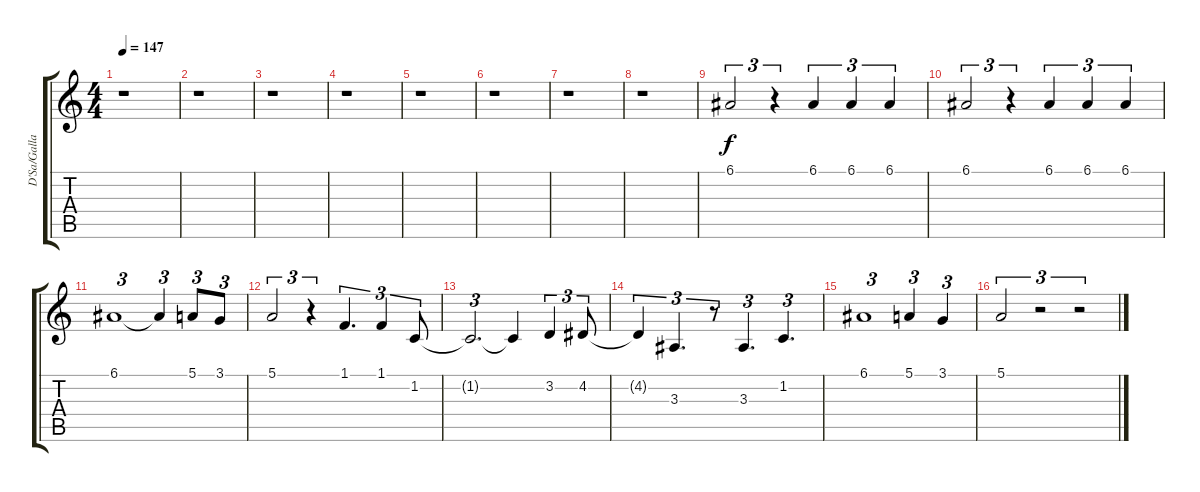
\track ("D'Sa/Gallant (Vocals)" "D'Sa/Galla") {instrument lead1square}
\staff {score tabs}
\tuning (E4 B3 G3 D3 A2 D2) {hide}
\ts (4 4)
\tempo 147
\clef g2
\ks c
r.1{dy f} |
r.1 |
r.1 |
r.1 |
r.1 |
r.1 |
r.1 |
r.1 |
6.1.2{tu (3 2)} r.4{tu (3 2)} 6.1.4{tu (3 2)} 6.1.4{tu (3 2)} 6.1.4{tu (3 2)} |
6.1.2{tu (3 2)} r.4{tu (3 2)} 6.1.4{tu (3 2)} 6.1.4{tu (3 2)} 6.1.4{tu (3 2)} |
6.1.1{tu (3 2)} 6.1{t}.4{tu (3 2)} 5.1.8{tu (3 2)} 3.1.8{tu (3 2)} |
5.1.2{tu (3 2)} r.4{tu (3 2)} 1.1.4{d tu (3 2)} 1.1.4{tu (3 2)} 1.2.8{tu (3 2)} |
1.2{t}.2{d tu (3 2)} 1.2{t}.4 3.2.4{tu (3 2)} 4.2.8{tu (3 2)} |
4.2{t}.4{tu (3 2)} 3.3.4{d tu (3 2)} r.8{tu (3 2)} 3.3.4{d tu (3 2)} 1.2.4{d tu (3 2)} |
6.1.1{tu (3 2)} 5.1.4{tu (3 2)} 3.1.4{tu (3 2)} |
5.1.2{tu (3 2)} r.2{tu (3 2)} r.2{tu (3 2)}
